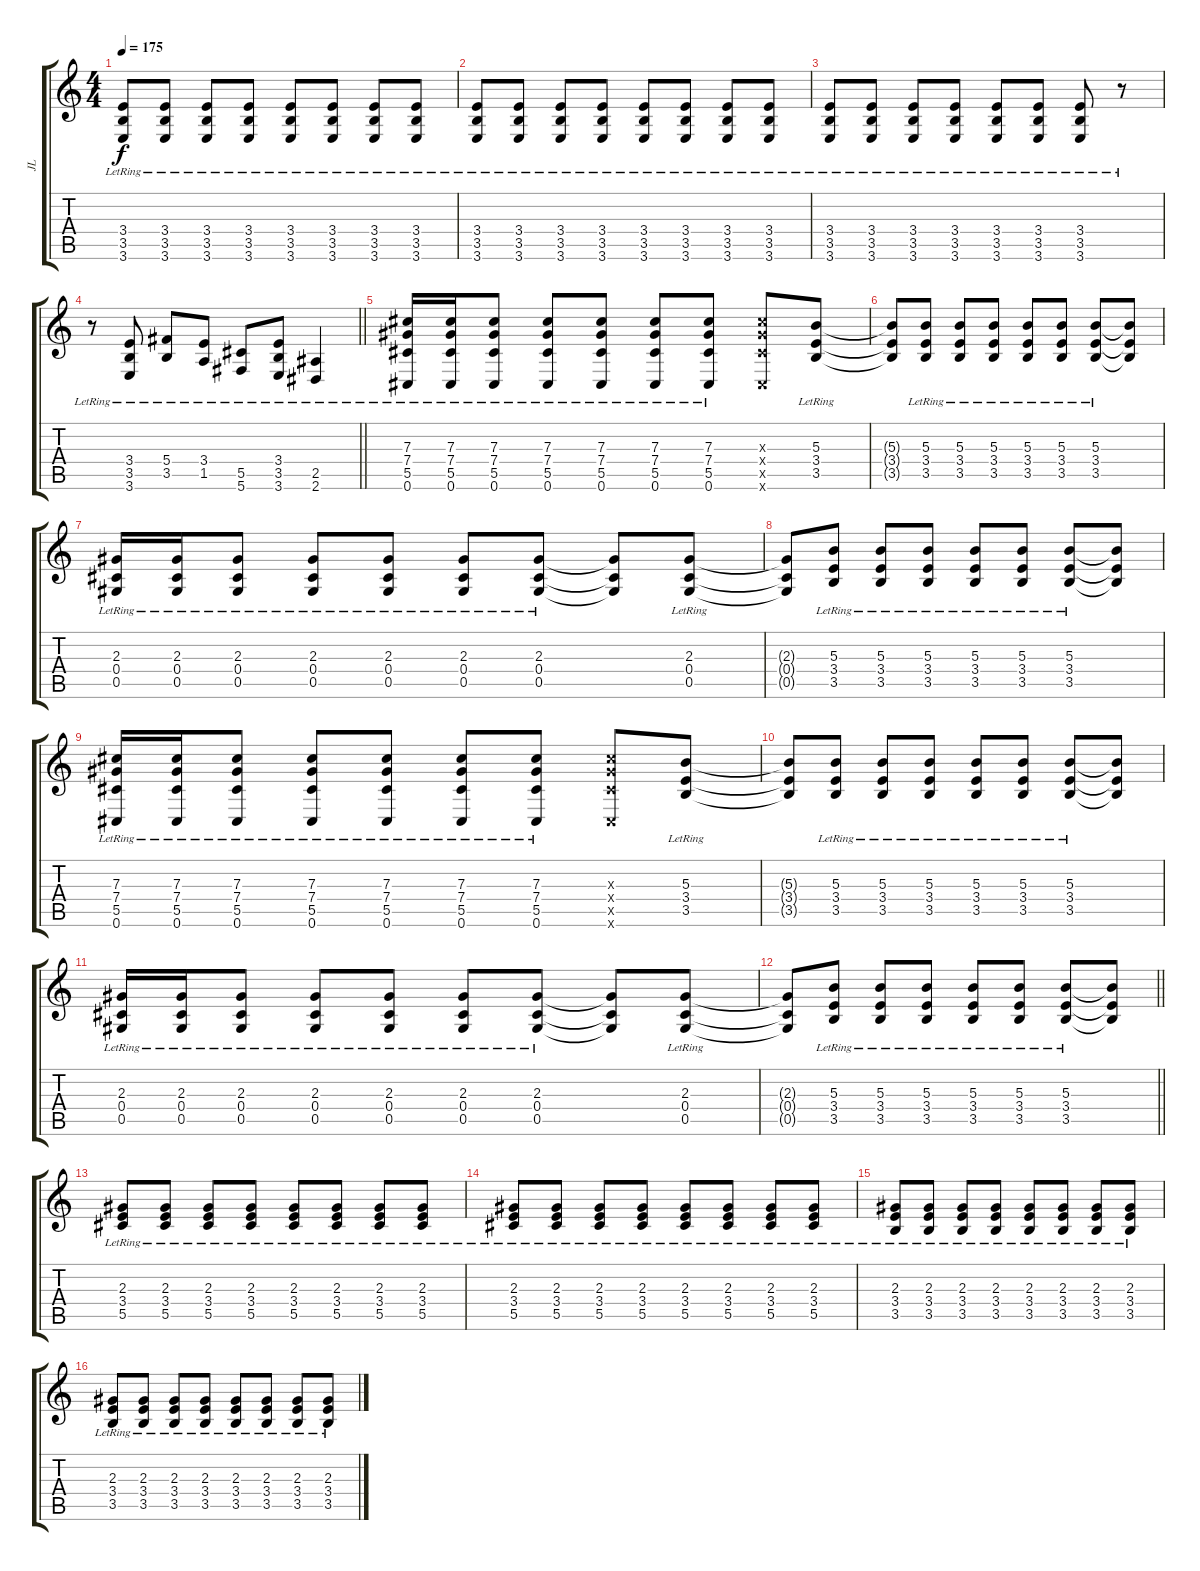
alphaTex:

\track ("JL" "JL") {instrument electricguitarjazz}
\staff {score tabs}
\tuning (Eb4 Bb3 Gb3 Db3 Ab2 Db2) {hide}
\ts (4 4)
\tempo 175
\clef g2
\ks c
(3.4{lr} 3.5{lr} 3.6{lr}).8{dy f} (3.4{lr} 3.5{lr} 3.6{lr}).8 (3.4{lr} 3.5{lr} 3.6{lr}).8 (3.4{lr} 3.5{lr} 3.6{lr}).8 (3.4{lr} 3.5{lr} 3.6{lr}).8 (3.4{lr} 3.5{lr} 3.6{lr}).8 (3.4{lr} 3.5{lr} 3.6{lr}).8 (3.4{lr} 3.5{lr} 3.6{lr}).8 |
(3.4{lr} 3.5{lr} 3.6{lr}).8 (3.4{lr} 3.5{lr} 3.6{lr}).8 (3.4{lr} 3.5{lr} 3.6{lr}).8 (3.4{lr} 3.5{lr} 3.6{lr}).8 (3.4{lr} 3.5{lr} 3.6{lr}).8 (3.4{lr} 3.5{lr} 3.6{lr}).8 (3.4{lr} 3.5{lr} 3.6{lr}).8 (3.4{lr} 3.5{lr} 3.6{lr}).8 |
(3.4{lr} 3.5{lr} 3.6{lr}).8 (3.4{lr} 3.5{lr} 3.6{lr}).8 (3.4{lr} 3.5{lr} 3.6{lr}).8 (3.4{lr} 3.5{lr} 3.6{lr}).8 (3.4{lr} 3.5{lr} 3.6{lr}).8 (3.4{lr} 3.5{lr} 3.6{lr}).8 (3.4{lr} 3.5{lr} 3.6{lr}).8 r.8 |
\barLineRight lightlight
r.8 (3.4{lr} 3.5{lr} 3.6{lr}).8 (5.4{lr} 3.5{lr}).8 (3.4{lr} 1.5{lr}).8 (5.5{lr} 5.6{lr}).8 (3.4{lr} 3.5{lr} 3.6{lr}).8 (2.5{lr} 2.6{lr}).4 |
\section ("" "")
(7.3{lr} 7.4{lr} 5.5{lr} 0.6{lr}).16 (7.3{lr} 7.4{lr} 5.5{lr} 0.6{lr}).16 (7.3{lr} 7.4{lr} 5.5{lr} 0.6{lr}).8 (7.3{lr} 7.4{lr} 5.5{lr} 0.6{lr}).8 (7.3{lr} 7.4{lr} 5.5{lr} 0.6{lr}).8 (7.3{lr} 7.4{lr} 5.5{lr} 0.6{lr}).8 (7.3{lr} 7.4{lr} 5.5{lr} 0.6{lr}).8 (7.3{x} 7.4{x} 5.5{x} 0.6{x}).8 (5.3{lr} 3.4{lr} 3.5{lr}).8 |
(5.3{t} 3.4{t} 3.5{t}).8 (5.3{lr} 3.4{lr} 3.5{lr}).8 (5.3{lr} 3.4{lr} 3.5{lr}).8 (5.3{lr} 3.4{lr} 3.5{lr}).8 (5.3{lr} 3.4{lr} 3.5{lr}).8 (5.3{lr} 3.4{lr} 3.5{lr}).8 (5.3{lr} 3.4{lr} 3.5{lr}).8 (5.3{t} 3.4{t} 3.5{t}).8 |
(2.3{lr} 0.4{lr} 0.5{lr}).16 (2.3{lr} 0.4{lr} 0.5{lr}).16 (2.3{lr} 0.4{lr} 0.5{lr}).8 (2.3{lr} 0.4{lr} 0.5{lr}).8 (2.3{lr} 0.4{lr} 0.5{lr}).8 (2.3{lr} 0.4{lr} 0.5{lr}).8 (2.3{lr} 0.4{lr} 0.5{lr}).8 (2.3{t} 0.4{t} 0.5{t}).8 (2.3{lr} 0.4{lr} 0.5{lr}).8 |
(2.3{t} 0.4{t} 0.5{t}).8 (5.3{lr} 3.4{lr} 3.5{lr}).8 (5.3{lr} 3.4{lr} 3.5{lr}).8 (5.3{lr} 3.4{lr} 3.5{lr}).8 (5.3{lr} 3.4{lr} 3.5{lr}).8 (5.3{lr} 3.4{lr} 3.5{lr}).8 (5.3{lr} 3.4{lr} 3.5{lr}).8 (5.3{t} 3.4{t} 3.5{t}).8 |
(7.3{lr} 7.4{lr} 5.5{lr} 0.6{lr}).16 (7.3{lr} 7.4{lr} 5.5{lr} 0.6{lr}).16 (7.3{lr} 7.4{lr} 5.5{lr} 0.6{lr}).8 (7.3{lr} 7.4{lr} 5.5{lr} 0.6{lr}).8 (7.3{lr} 7.4{lr} 5.5{lr} 0.6{lr}).8 (7.3{lr} 7.4{lr} 5.5{lr} 0.6{lr}).8 (7.3{lr} 7.4{lr} 5.5{lr} 0.6{lr}).8 (7.3{x} 7.4{x} 5.5{x} 0.6{x}).8 (5.3{lr} 3.4{lr} 3.5{lr}).8 |
(5.3{t} 3.4{t} 3.5{t}).8 (5.3{lr} 3.4{lr} 3.5{lr}).8 (5.3{lr} 3.4{lr} 3.5{lr}).8 (5.3{lr} 3.4{lr} 3.5{lr}).8 (5.3{lr} 3.4{lr} 3.5{lr}).8 (5.3{lr} 3.4{lr} 3.5{lr}).8 (5.3{lr} 3.4{lr} 3.5{lr}).8 (5.3{t} 3.4{t} 3.5{t}).8 |
(2.3{lr} 0.4{lr} 0.5{lr}).16 (2.3{lr} 0.4{lr} 0.5{lr}).16 (2.3{lr} 0.4{lr} 0.5{lr}).8 (2.3{lr} 0.4{lr} 0.5{lr}).8 (2.3{lr} 0.4{lr} 0.5{lr}).8 (2.3{lr} 0.4{lr} 0.5{lr}).8 (2.3{lr} 0.4{lr} 0.5{lr}).8 (2.3{t} 0.4{t} 0.5{t}).8 (2.3{lr} 0.4{lr} 0.5{lr}).8 |
\barLineRight lightlight
(2.3{t} 0.4{t} 0.5{t}).8 (5.3{lr} 3.4{lr} 3.5{lr}).8 (5.3{lr} 3.4{lr} 3.5{lr}).8 (5.3{lr} 3.4{lr} 3.5{lr}).8 (5.3{lr} 3.4{lr} 3.5{lr}).8 (5.3{lr} 3.4{lr} 3.5{lr}).8 (5.3{lr} 3.4{lr} 3.5{lr}).8 (5.3{t} 3.4{t} 3.5{t}).8 |
\section ("" "")
(2.3{lr} 3.4{lr} 5.5{lr}).8 (2.3{lr} 3.4{lr} 5.5{lr}).8 (2.3{lr} 3.4{lr} 5.5{lr}).8 (2.3{lr} 3.4{lr} 5.5{lr}).8 (2.3{lr} 3.4{lr} 5.5{lr}).8 (2.3{lr} 3.4{lr} 5.5{lr}).8 (2.3{lr} 3.4{lr} 5.5{lr}).8 (2.3{lr} 3.4{lr} 5.5{lr}).8 |
(2.3{lr} 3.4{lr} 5.5{lr}).8 (2.3{lr} 3.4{lr} 5.5{lr}).8 (2.3{lr} 3.4{lr} 5.5{lr}).8 (2.3{lr} 3.4{lr} 5.5{lr}).8 (2.3{lr} 3.4{lr} 5.5{lr}).8 (2.3{lr} 3.4{lr} 5.5{lr}).8 (2.3{lr} 3.4{lr} 5.5{lr}).8 (2.3{lr} 3.4{lr} 5.5{lr}).8 |
(2.3{lr} 3.4{lr} 3.5{lr}).8 (2.3{lr} 3.4{lr} 3.5{lr}).8 (2.3{lr} 3.4{lr} 3.5{lr}).8 (2.3{lr} 3.4{lr} 3.5{lr}).8 (2.3{lr} 3.4{lr} 3.5{lr}).8 (2.3{lr} 3.4{lr} 3.5{lr}).8 (2.3{lr} 3.4{lr} 3.5{lr}).8 (2.3{lr} 3.4{lr} 3.5{lr}).8 |
(2.3{lr} 3.4{lr} 3.5{lr}).8 (2.3{lr} 3.4{lr} 3.5{lr}).8 (2.3{lr} 3.4{lr} 3.5{lr}).8 (2.3{lr} 3.4{lr} 3.5{lr}).8 (2.3{lr} 3.4{lr} 3.5{lr}).8 (2.3{lr} 3.4{lr} 3.5{lr}).8 (2.3{lr} 3.4{lr} 3.5{lr}).8 (2.3{lr} 3.4{lr} 3.5{lr}).8
